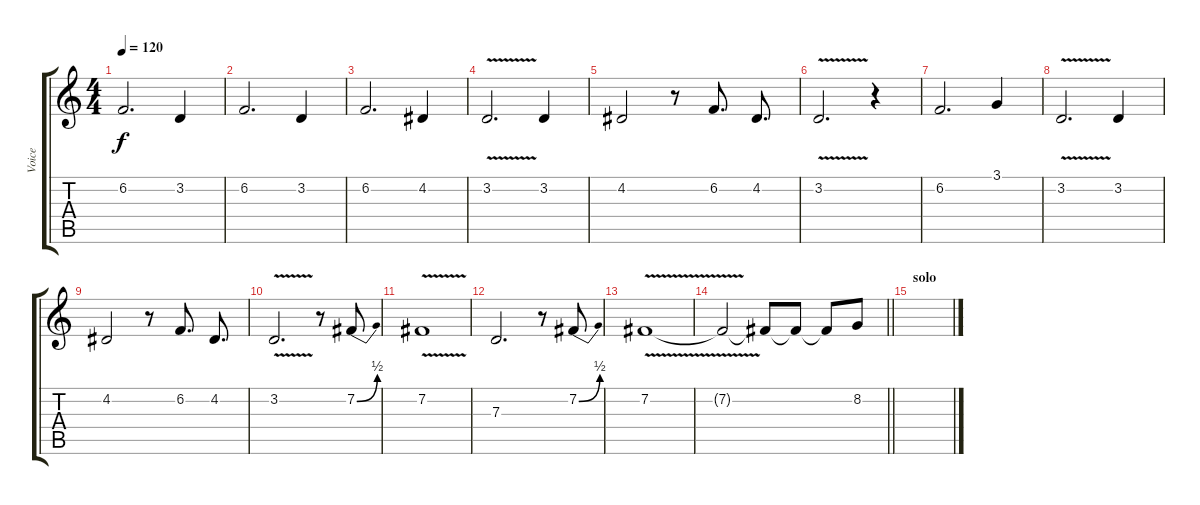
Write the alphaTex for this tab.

\track ("Voice" "Voice") {instrument tuba}
\staff {score tabs}
\tuning (E4 B3 G3 D3 A2 E2) {hide}
\ts (4 4)
\tempo 120
\clef g2
\ks c
6.2.2{d dy f} 3.2.4 |
6.2.2{d} 3.2.4 |
6.2.2{d} 4.2.4 |
3.2{v}.2{d} 3.2.4 |
4.2.2 r.8 6.2.8{d} 4.2.8{d} |
3.2{v}.2{d} r.4 |
6.2.2{d} 3.1.4 |
3.2{v}.2{d} 3.2.4 |
4.2.2 r.8 6.2.8{d} 4.2.8{d} |
3.2{v}.2{d} r.8 7.2{be (bend 0 0 60 2)}.8 |
7.2{v}.1 |
7.3.2{d} r.8 7.2{be (bend 0 0 60 2)}.8 |
7.2{v}.1 |
\barLineRight lightlight
7.2{t}.2 7.2{t}.8 7.2{t}.8 7.2{t}.8 8.2.8 |
\section ("" "solo")
